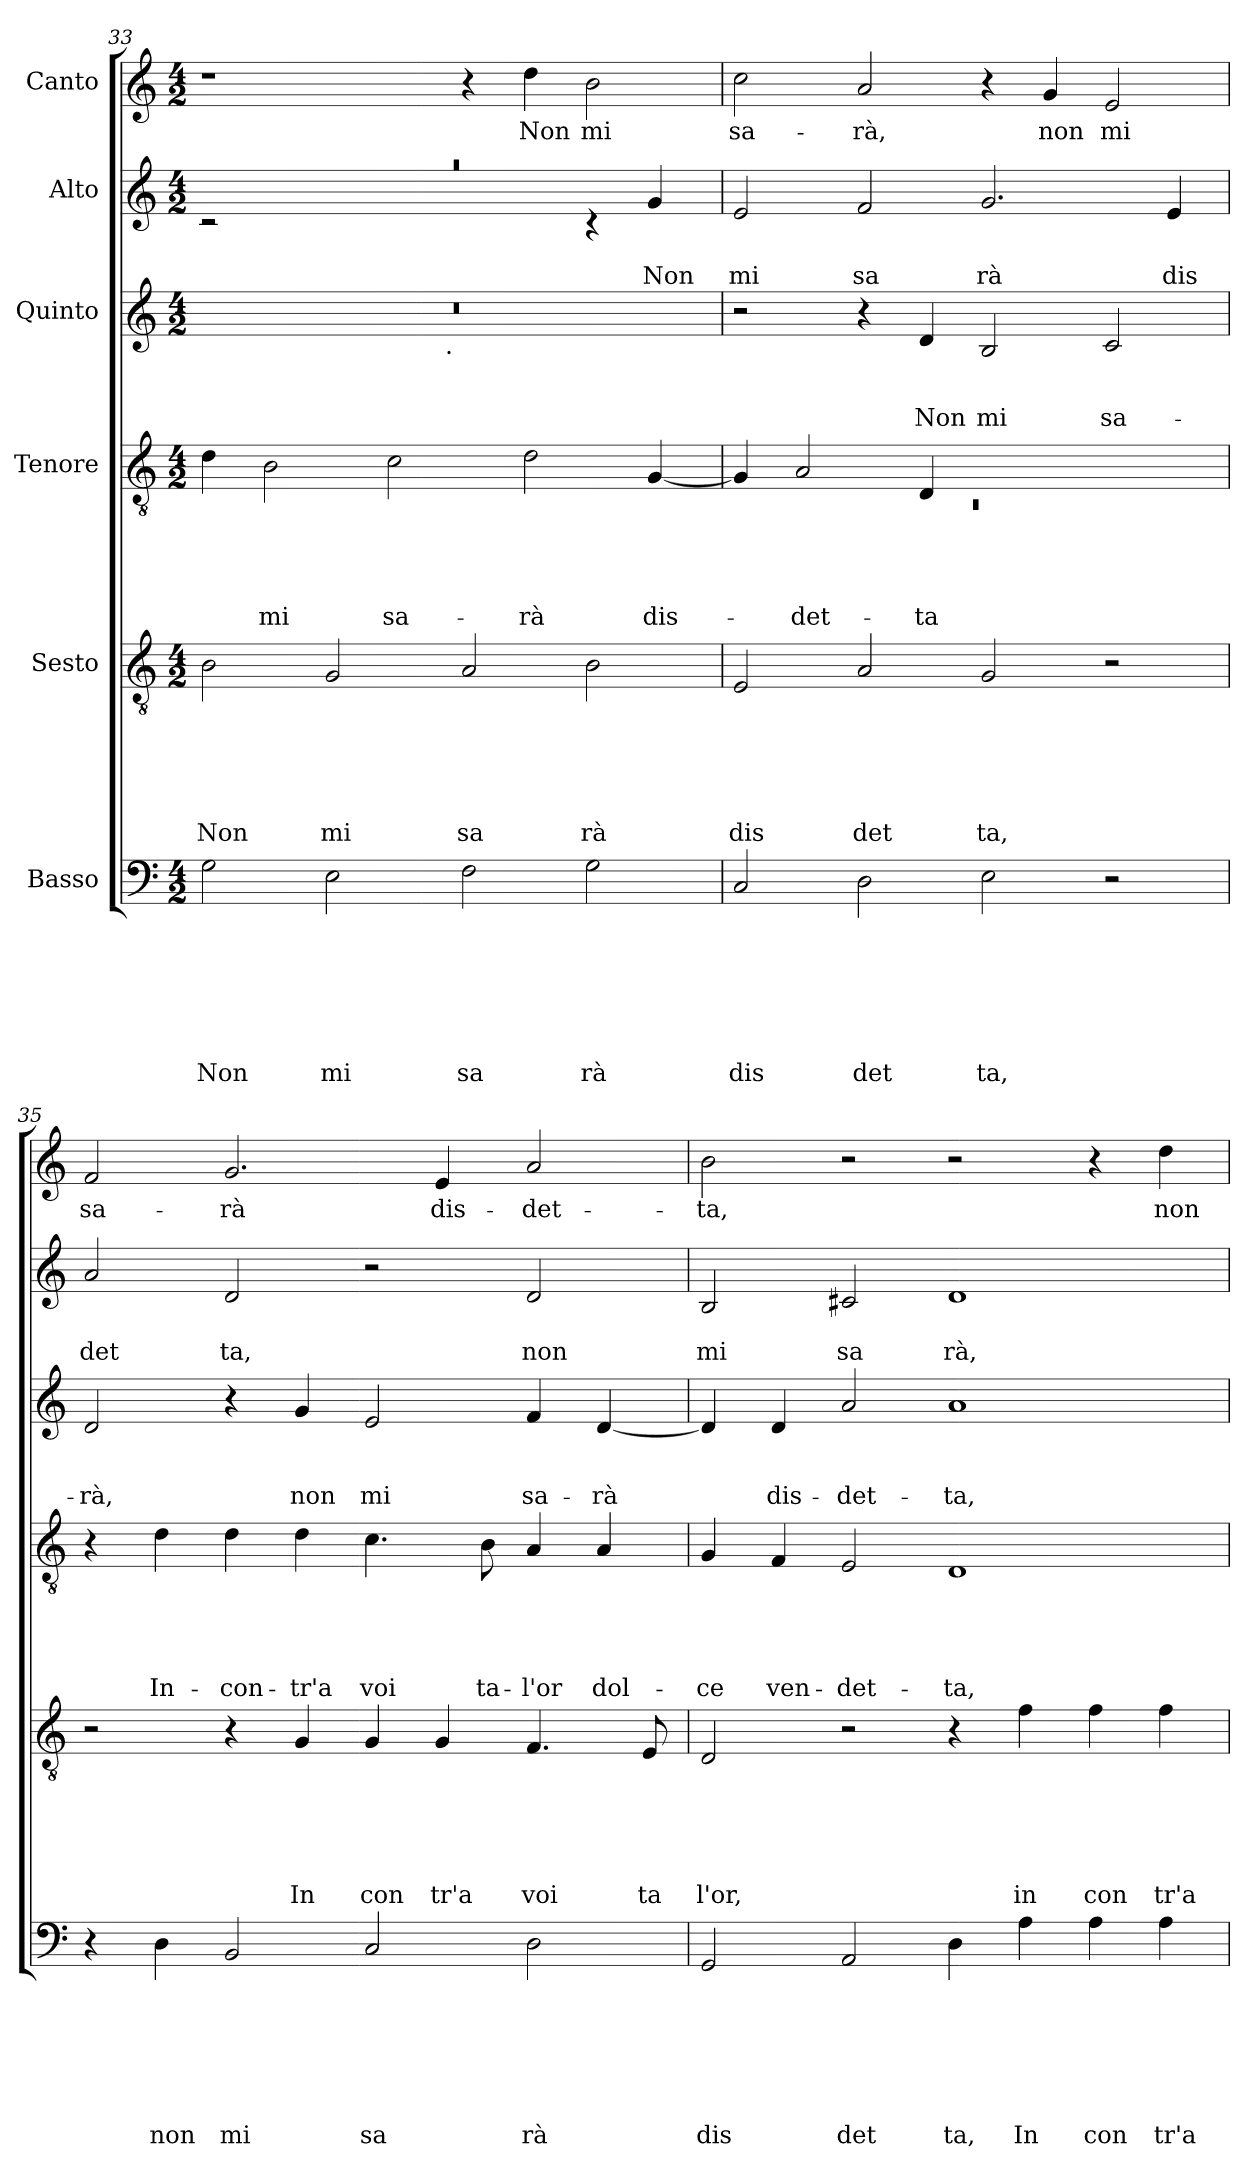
**kern	**text	**text	**text	**text	**text	**text	**text	**kern	**text	**text	**text	**text	**text	**text	**kern	**text	**text	**text	**text	**text	**kern	**text	**text	**text	**kern	**text	**text	**kern	**text
*part6	*part6	*part6	*part6	*part6	*part6	*part6	*part6	*part5	*part5	*part5	*part5	*part5	*part5	*part5	*part4	*part4	*part4	*part4	*part4	*part4	*part3	*part3	*part3	*part3	*part2	*part2	*part2	*part1	*part1
*staff6	*staff6	*staff6	*staff6	*staff6	*staff6	*staff6	*staff6	*staff5	*staff5	*staff5	*staff5	*staff5	*staff5	*staff5	*staff4	*staff4	*staff4	*staff4	*staff4	*staff4	*staff3	*staff3	*staff3	*staff3	*staff2	*staff2	*staff2	*staff1	*staff1
*I"Basso	*	*	*	*	*	*	*	*I"Sesto	*	*	*	*	*	*	*I"Tenore	*	*	*	*	*	*I"Quinto	*	*	*	*I"Alto	*	*	*I"Canto	*
!!LO:LB:g=z
*clefF4	*	*	*	*	*	*	*	*clefGv2	*	*	*	*	*	*	*clefGv2	*	*	*	*	*	*clefG2	*	*	*	*clefG2	*	*	*clefG2	*
*k[]	*	*	*	*	*	*	*	*k[]	*	*	*	*	*	*	*k[]	*	*	*	*	*	*k[]	*	*	*	*k[]	*	*	*k[]	*
*C:	*	*	*	*	*	*	*	*C:	*	*	*	*	*	*	*C:	*	*	*	*	*	*C:	*	*	*	*C:	*	*	*C:	*
*M4/2	*	*	*	*	*	*	*	*M4/2	*	*	*	*	*	*	*M4/2	*	*	*	*	*	*M4/2	*	*	*	*M4/2	*	*	*M4/2	*
=33	=33	=33	=33	=33	=33	=33	=33	=33	=33	=33	=33	=33	=33	=33	=33	=33	=33	=33	=33	=33	=33	=33	=33	=33	=33	=33	=33	=33	=33
!	!	!	!	!	!	!	!LO:LY:b	!	!	!	!	!	!	!LO:LY:b	!	!	!	!	!	!	!	!	!	!	!LO:N:vis=1	!	!	!	!
*	*	*	*	*	*	*	*	*	*	*	*	*	*	*	*	*	*	*	*	*	*^	*	*	*	*^	*	*	*	*
2G\	.	.	.	.	.	.	Non	2B\	.	.	.	.	.	Non	4d\	.	.	.	.	.	0r	2ryy	.	.	.	0raa	2rc	.	.	1r	.
!	!	!	!	!	!	!	!	!	!	!	!	!	!	!	!	!	!	!	!	!LO:LY:b	!	!	!	!	!	!	!	!	!	!	!
.	.	.	.	.	.	.	.	.	.	.	.	.	.	.	2B\	.	.	.	.	mi	.	.	.	.	.	.	.	.	.	.	.
!	!	!	!	!	!	!	!LO:LY:b	!	!	!	!	!	!	!LO:LY:b	!	!	!	!	!	!	!	!	!	!	!	!	!	!	!	!	!
2E\	.	.	.	.	.	.	mi	2G/	.	.	.	.	.	mi	.	.	.	.	.	.	.	4...ryy	.	.	.	.	1ryy	.	.	.	.
!	!	!	!	!	!	!	!	!	!	!	!	!	!	!	!	!	!	!	!	!LO:LY:b	!	!	!	!	!	!	!	!	!	!	!
.	.	.	.	.	.	.	.	.	.	.	.	.	.	.	2c\	.	.	.	.	sa-	.	.	.	.	.	.	.	.	.	.	.
!	!	!	!	!	!	!	!	!	!	!	!	!	!	!	!	!	!	!	!	!	!	!LO:TX:b:t=.	!	!	!	!	!	!	!	!	!
.	.	.	.	.	.	.	.	.	.	.	.	.	.	.	.	.	.	.	.	.	.	1ryy	.	.	.	.	.	.	.	.	.
!	!	!	!	!	!	!	!LO:LY:b	!	!	!	!	!	!	!LO:LY:b	!	!	!	!	!	!	!	!	!	!	!	!	!	!	!	!	!
2F\	.	.	.	.	.	.	sa	2A/	.	.	.	.	.	sa	.	.	.	.	.	.	.	.	.	.	.	.	.	.	.	4r	.
!	!	!	!	!	!	!	!	!	!	!	!	!	!	!	!	!	!	!	!	!LO:LY:b	!	!	!	!	!	!	!	!	!	!	!LO:LY:b
.	.	.	.	.	.	.	.	.	.	.	.	.	.	.	2d\	.	.	.	.	-rà	.	.	.	.	.	.	.	.	.	4dd\	Non
!	!	!	!	!	!	!	!LO:LY:b	!	!	!	!	!	!	!LO:LY:b	!	!	!	!	!	!	!	!	!	!	!	!	!	!	!	!	!LO:LY:b
2G\	.	.	.	.	.	.	rà	2B\	.	.	.	.	.	rà	.	.	.	.	.	.	.	.	.	.	.	.	4rc	.	.	2b\	mi
!	!	!	!	!	!	!	!	!	!	!	!	!	!	!	!	!	!	!	!	!LO:LY:b	!	!	!	!	!	!	!	!	!LO:LY:b	!	!
.	.	.	.	.	.	.	.	.	.	.	.	.	.	.	[<4G/	.	.	.	.	dis-	.	.	.	.	.	.	4g/	.	Non	.	.
.	.	.	.	.	.	.	.	.	.	.	.	.	.	.	.	.	.	.	.	.	.	32ryy	.	.	.	.	.	.	.	.	.
=34	=34	=34	=34	=34	=34	=34	=34	=34	=34	=34	=34	=34	=34	=34	=34	=34	=34	=34	=34	=34	=34	=34	=34	=34	=34	=34	=34	=34	=34	=34	=34
*	*	*	*	*	*	*	*	*	*	*	*	*	*	*	*^	*	*	*	*	*	*	*	*	*	*	*	*	*	*	*	*
!	!	!	!	!	!	!	!LO:LY:b	!	!	!	!	!	!	!LO:LY:b	!	!LO:N:vis=1	!	!	!	!	!	!	!	!	!	!	!	!	!	!LO:LY:b	!	!LO:LY:b
*	*	*	*	*	*	*	*	*	*	*	*	*	*	*	*	*	*	*	*	*	*	*v	*v	*	*	*	*	*	*	*	*	*
*	*	*	*	*	*	*	*	*	*	*	*	*	*	*	*	*	*	*	*	*	*	*	*	*	*	*v	*v	*	*	*	*
2C/	.	.	.	.	.	.	dis	2E/	.	.	.	.	.	dis	4G/]	0rC	.	.	.	.	.	2r	.	.	.	2e/	.	mi	2cc\	sa-
!	!	!	!	!	!	!	!	!	!	!	!	!	!	!	!	!	!	!	!	!	!LO:LY:b	!	!	!	!	!	!	!	!	!
.	.	.	.	.	.	.	.	.	.	.	.	.	.	.	2A/	.	.	.	.	.	-det-	.	.	.	.	.	.	.	.	.
!	!	!	!	!	!	!	!LO:LY:b	!	!	!	!	!	!	!LO:LY:b	!	!	!	!	!	!	!	!	!	!	!	!	!	!LO:LY:b	!	!LO:LY:b
2D\	.	.	.	.	.	.	det	2A/	.	.	.	.	.	det	.	.	.	.	.	.	.	4r	.	.	.	2f/	.	sa	2a/	-rà,
!	!	!	!	!	!	!	!	!	!	!	!	!	!	!	!	!	!	!	!	!	!LO:LY:b	!	!	!	!LO:LY:b	!	!	!	!	!
.	.	.	.	.	.	.	.	.	.	.	.	.	.	.	4D/	.	.	.	.	.	-ta	4d/	.	.	Non	.	.	.	.	.
!	!	!	!	!	!	!	!LO:LY:b	!	!	!	!	!	!	!LO:LY:b	!	!	!	!	!	!	!	!	!	!	!LO:LY:b	!	!	!LO:LY:b	!	!
2E\	.	.	.	.	.	.	ta,	2G/	.	.	.	.	.	ta,	1ryy	.	.	.	.	.	.	2B/	.	.	mi	2.g/	.	rà	4r	.
!	!	!	!	!	!	!	!	!	!	!	!	!	!	!	!	!	!	!	!	!	!	!	!	!	!	!	!	!	!	!LO:LY:b
.	.	.	.	.	.	.	.	.	.	.	.	.	.	.	.	.	.	.	.	.	.	.	.	.	.	.	.	.	4g/	non
!	!	!	!	!	!	!	!	!	!	!	!	!	!	!	!	!	!	!	!	!	!	!	!	!	!LO:LY:b	!	!	!	!	!LO:LY:b
2r	.	.	.	.	.	.	.	2r	.	.	.	.	.	.	.	.	.	.	.	.	.	2c/	.	.	sa-	.	.	.	2e/	mi
!	!	!	!	!	!	!	!	!	!	!	!	!	!	!	!	!	!	!	!	!	!	!	!	!	!	!	!	!LO:LY:b	!	!
.	.	.	.	.	.	.	.	.	.	.	.	.	.	.	.	.	.	.	.	.	.	.	.	.	.	4e/	.	dis	.	.
*	*	*	*	*	*	*	*	*	*	*	*	*	*	*	*v	*v	*	*	*	*	*	*	*	*	*	*	*	*	*	*
=35	=35	=35	=35	=35	=35	=35	=35	=35	=35	=35	=35	=35	=35	=35	=35	=35	=35	=35	=35	=35	=35	=35	=35	=35	=35	=35	=35	=35	=35
!	!	!	!	!	!	!	!	!	!	!	!	!	!	!	!	!	!	!	!	!	!	!	!	!LO:LY:b	!	!	!LO:LY:b	!	!LO:LY:b
4r	.	.	.	.	.	.	.	2r	.	.	.	.	.	.	4r	.	.	.	.	.	2d/	.	.	-rà,	2a/	.	det	2f/	sa-
!	!	!	!	!	!	!	!LO:LY:b	!	!	!	!	!	!	!	!	!	!	!	!	!LO:LY:b	!	!	!	!	!	!	!	!	!
4D\	.	.	.	.	.	.	non	.	.	.	.	.	.	.	4d\	.	.	.	.	In-	.	.	.	.	.	.	.	.	.
!	!	!	!	!	!	!	!LO:LY:b	!	!	!	!	!	!	!	!	!	!	!	!	!LO:LY:b	!	!	!	!	!	!	!LO:LY:b	!	!LO:LY:b
2BB/	.	.	.	.	.	.	mi	4r	.	.	.	.	.	.	4d\	.	.	.	.	-con-	4r	.	.	.	2d/	.	ta,	2.g/	-rà
!	!	!	!	!	!	!	!	!	!	!	!	!	!	!LO:LY:b	!	!	!	!	!	!LO:LY:b	!	!	!	!LO:LY:b	!	!	!	!	!
.	.	.	.	.	.	.	.	4G/	.	.	.	.	.	In	4d\	.	.	.	.	-tr'a	4g/	.	.	non	.	.	.	.	.
!	!	!	!	!	!	!	!LO:LY:b	!	!	!	!	!	!	!LO:LY:b	!	!	!	!	!	!LO:LY:b	!	!	!	!LO:LY:b	!	!	!	!	!
2C/	.	.	.	.	.	.	sa	4G/	.	.	.	.	.	con	4.c\	.	.	.	.	voi	2e/	.	.	mi	2r	.	.	.	.
!	!	!	!	!	!	!	!	!	!	!	!	!	!	!LO:LY:b	!	!	!	!	!	!	!	!	!	!	!	!	!	!	!LO:LY:b
.	.	.	.	.	.	.	.	4G/	.	.	.	.	.	tr'a	.	.	.	.	.	.	.	.	.	.	.	.	.	4e/	dis-
!	!	!	!	!	!	!	!	!	!	!	!	!	!	!	!	!	!	!	!	!LO:LY:b	!	!	!	!	!	!	!	!	!
.	.	.	.	.	.	.	.	.	.	.	.	.	.	.	8B\	.	.	.	.	ta-	.	.	.	.	.	.	.	.	.
!	!	!	!	!	!	!	!LO:LY:b	!	!	!	!	!	!	!LO:LY:b	!	!	!	!	!	!LO:LY:b	!	!	!	!LO:LY:b	!	!	!LO:LY:b	!	!LO:LY:b
2D\	.	.	.	.	.	.	rà	4.F/	.	.	.	.	.	voi	4A/	.	.	.	.	-l'or	4f/	.	.	sa-	2d/	.	non	2a/	-det-
!	!	!	!	!	!	!	!	!	!	!	!	!	!	!	!	!	!	!	!	!LO:LY:b	!	!	!	!LO:LY:b	!	!	!	!	!
.	.	.	.	.	.	.	.	.	.	.	.	.	.	.	4A/	.	.	.	.	dol-	[<4d/	.	.	-rà	.	.	.	.	.
!	!	!	!	!	!	!	!	!	!	!	!	!	!	!LO:LY:b	!	!	!	!	!	!	!	!	!	!	!	!	!	!	!
.	.	.	.	.	.	.	.	8E/	.	.	.	.	.	ta	.	.	.	.	.	.	.	.	.	.	.	.	.	.	.
=36	=36	=36	=36	=36	=36	=36	=36	=36	=36	=36	=36	=36	=36	=36	=36	=36	=36	=36	=36	=36	=36	=36	=36	=36	=36	=36	=36	=36	=36
!	!	!	!	!	!	!	!LO:LY:b	!	!	!	!	!	!	!LO:LY:b	!	!	!	!	!	!LO:LY:b	!	!	!	!	!	!	!LO:LY:b	!	!LO:LY:b
2GG/	.	.	.	.	.	.	dis	2D/	.	.	.	.	.	l'or,	4G/	.	.	.	.	-ce	4d/]	.	.	.	2B/	.	mi	2b\	-ta,
!	!	!	!	!	!	!	!	!	!	!	!	!	!	!	!	!	!	!	!	!LO:LY:b	!	!	!	!LO:LY:b	!	!	!	!	!
.	.	.	.	.	.	.	.	.	.	.	.	.	.	.	4F/	.	.	.	.	ven-	4d/	.	.	dis-	.	.	.	.	.
!	!	!	!	!	!	!	!LO:LY:b	!	!	!	!	!	!	!	!	!	!	!	!	!LO:LY:b	!	!	!	!LO:LY:b	!	!	!LO:LY:b	!	!
2AA/	.	.	.	.	.	.	det	2r	.	.	.	.	.	.	2E/	.	.	.	.	-det-	2a/	.	.	-det-	2c#X/	.	sa	2r	.
!	!	!	!	!	!	!	!LO:LY:b	!	!	!	!	!	!	!	!	!	!	!	!	!LO:LY:b	!	!	!	!LO:LY:b	!	!	!LO:LY:b	!	!
4D\	.	.	.	.	.	.	ta,	4r	.	.	.	.	.	.	1D	.	.	.	.	-ta,	1a	.	.	-ta,	1d	.	rà,	2r	.
!	!	!	!	!	!	!	!LO:LY:b	!	!	!	!	!	!	!LO:LY:b	!	!	!	!	!	!	!	!	!	!	!	!	!	!	!
4A\	.	.	.	.	.	.	In	4f\	.	.	.	.	.	in	.	.	.	.	.	.	.	.	.	.	.	.	.	.	.
!	!	!	!	!	!	!	!LO:LY:b	!	!	!	!	!	!	!LO:LY:b	!	!	!	!	!	!	!	!	!	!	!	!	!	!	!
4A\	.	.	.	.	.	.	con	4f\	.	.	.	.	.	con	.	.	.	.	.	.	.	.	.	.	.	.	.	4r	.
!	!	!	!	!	!	!	!LO:LY:b	!	!	!	!	!	!	!LO:LY:b	!	!	!	!	!	!	!	!	!	!	!	!	!	!	!LO:LY:b
4A\	.	.	.	.	.	.	tr'a	4f\	.	.	.	.	.	tr'a	.	.	.	.	.	.	.	.	.	.	.	.	.	4dd\	non
=	=	=	=	=	=	=	=	=	=	=	=	=	=	=	=	=	=	=	=	=	=	=	=	=	=	=	=	=	=
*-	*-	*-	*-	*-	*-	*-	*-	*-	*-	*-	*-	*-	*-	*-	*-	*-	*-	*-	*-	*-	*-	*-	*-	*-	*-	*-	*-	*-	*-
